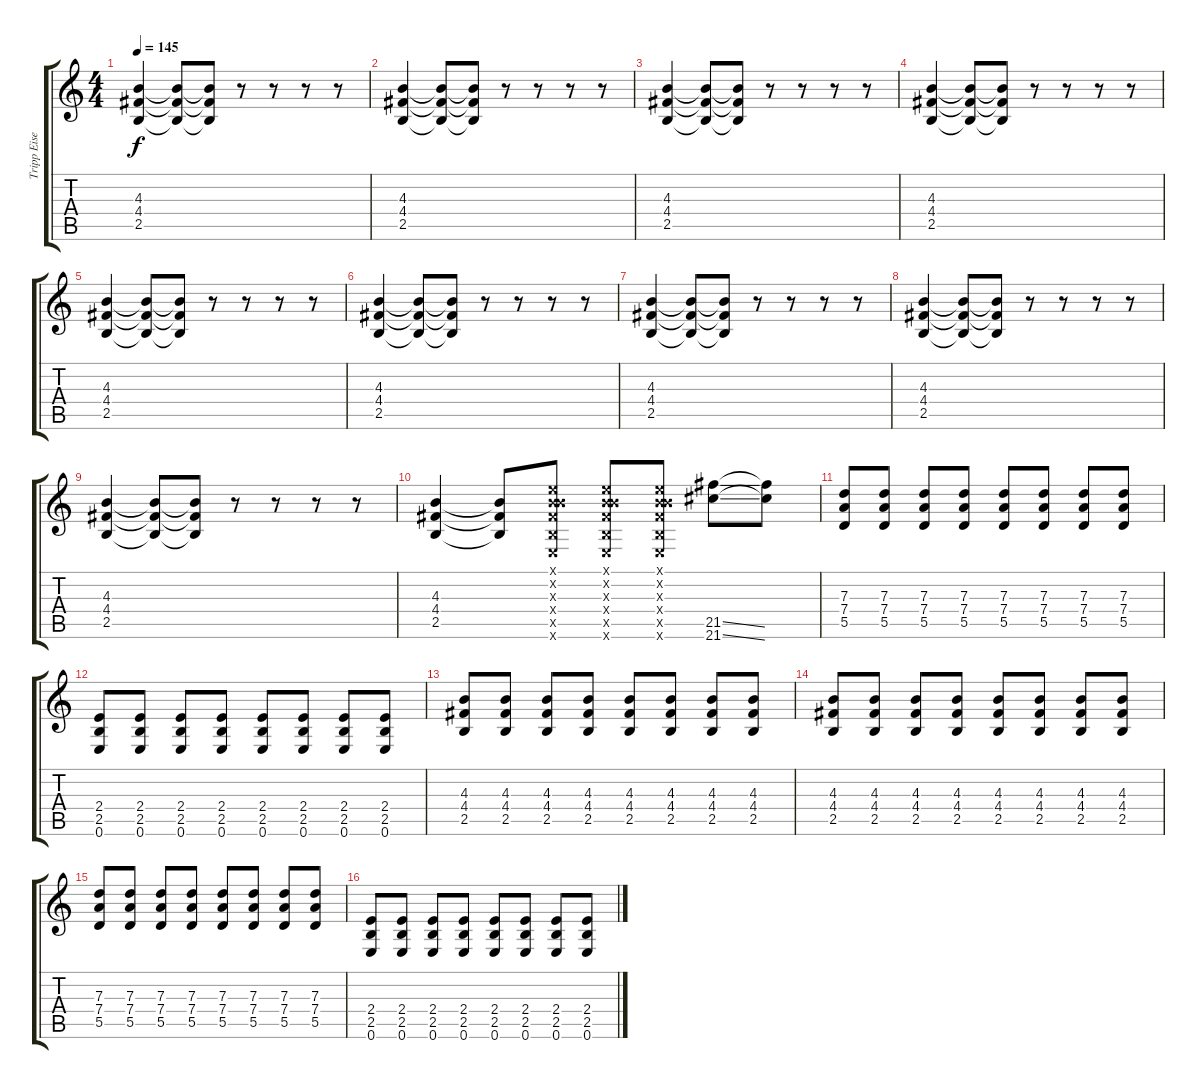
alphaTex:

\track ("Tripp Eisen" "Tripp Eise") {instrument overdrivenguitar}
\staff {score tabs}
\tuning (E4 B3 G3 D3 A2 E2) {hide}
\ts (4 4)
\tempo 145
\clef g2
\ks c
(4.3 4.4 2.5).4{dy f} (4.3{t} 4.4{t} 2.5{t}).8 (4.3{t} 4.4{t} 2.5{t}).8 r.8 r.8 r.8 r.8 |
(4.3 4.4 2.5).4 (4.3{t} 4.4{t} 2.5{t}).8 (4.3{t} 4.4{t} 2.5{t}).8 r.8 r.8 r.8 r.8 |
(4.3 4.4 2.5).4 (4.3{t} 4.4{t} 2.5{t}).8 (4.3{t} 4.4{t} 2.5{t}).8 r.8 r.8 r.8 r.8 |
(4.3 4.4 2.5).4 (4.3{t} 4.4{t} 2.5{t}).8 (4.3{t} 4.4{t} 2.5{t}).8 r.8 r.8 r.8 r.8 |
(4.3 4.4 2.5).4 (4.3{t} 4.4{t} 2.5{t}).8 (4.3{t} 4.4{t} 2.5{t}).8 r.8 r.8 r.8 r.8 |
(4.3 4.4 2.5).4 (4.3{t} 4.4{t} 2.5{t}).8 (4.3{t} 4.4{t} 2.5{t}).8 r.8 r.8 r.8 r.8 |
(4.3 4.4 2.5).4 (4.3{t} 4.4{t} 2.5{t}).8 (4.3{t} 4.4{t} 2.5{t}).8 r.8 r.8 r.8 r.8 |
(4.3 4.4 2.5).4 (4.3{t} 4.4{t} 2.5{t}).8 (4.3{t} 4.4{t} 2.5{t}).8 r.8 r.8 r.8 r.8 |
(4.3 4.4 2.5).4 (4.3{t} 4.4{t} 2.5{t}).8 (4.3{t} 4.4{t} 2.5{t}).8 r.8 r.8 r.8 r.8 |
(4.3 4.4 2.5).4 (4.3{t} 4.4{t} 2.5{t}).8 (0.1{x} 0.2{x} 4.3{x} 4.4{x} 2.5{x} 0.6{x}).8 (0.1{x} 0.2{x} 4.3{x} 4.4{x} 2.5{x} 0.6{x}).8 (0.1{x} 0.2{x} 4.3{x} 4.4{x} 2.5{x} 0.6{x}).8 (21.5{ss} 21.6{ss}).8 (21.5{t} 21.6{t}).8 |
(7.3 7.4 5.5).8 (7.3 7.4 5.5).8 (7.3 7.4 5.5).8 (7.3 7.4 5.5).8 (7.3 7.4 5.5).8 (7.3 7.4 5.5).8 (7.3 7.4 5.5).8 (7.3 7.4 5.5).8 |
(2.4 2.5 0.6).8 (2.4 2.5 0.6).8 (2.4 2.5 0.6).8 (2.4 2.5 0.6).8 (2.4 2.5 0.6).8 (2.4 2.5 0.6).8 (2.4 2.5 0.6).8 (2.4 2.5 0.6).8 |
(4.3 4.4 2.5).8 (4.3 4.4 2.5).8 (4.3 4.4 2.5).8 (4.3 4.4 2.5).8 (4.3 4.4 2.5).8 (4.3 4.4 2.5).8 (4.3 4.4 2.5).8 (4.3 4.4 2.5).8 |
(4.3 4.4 2.5).8 (4.3 4.4 2.5).8 (4.3 4.4 2.5).8 (4.3 4.4 2.5).8 (4.3 4.4 2.5).8 (4.3 4.4 2.5).8 (4.3 4.4 2.5).8 (4.3 4.4 2.5).8 |
(7.3 7.4 5.5).8 (7.3 7.4 5.5).8 (7.3 7.4 5.5).8 (7.3 7.4 5.5).8 (7.3 7.4 5.5).8 (7.3 7.4 5.5).8 (7.3 7.4 5.5).8 (7.3 7.4 5.5).8 |
(2.4 2.5 0.6).8 (2.4 2.5 0.6).8 (2.4 2.5 0.6).8 (2.4 2.5 0.6).8 (2.4 2.5 0.6).8 (2.4 2.5 0.6).8 (2.4 2.5 0.6).8 (2.4 2.5 0.6).8
